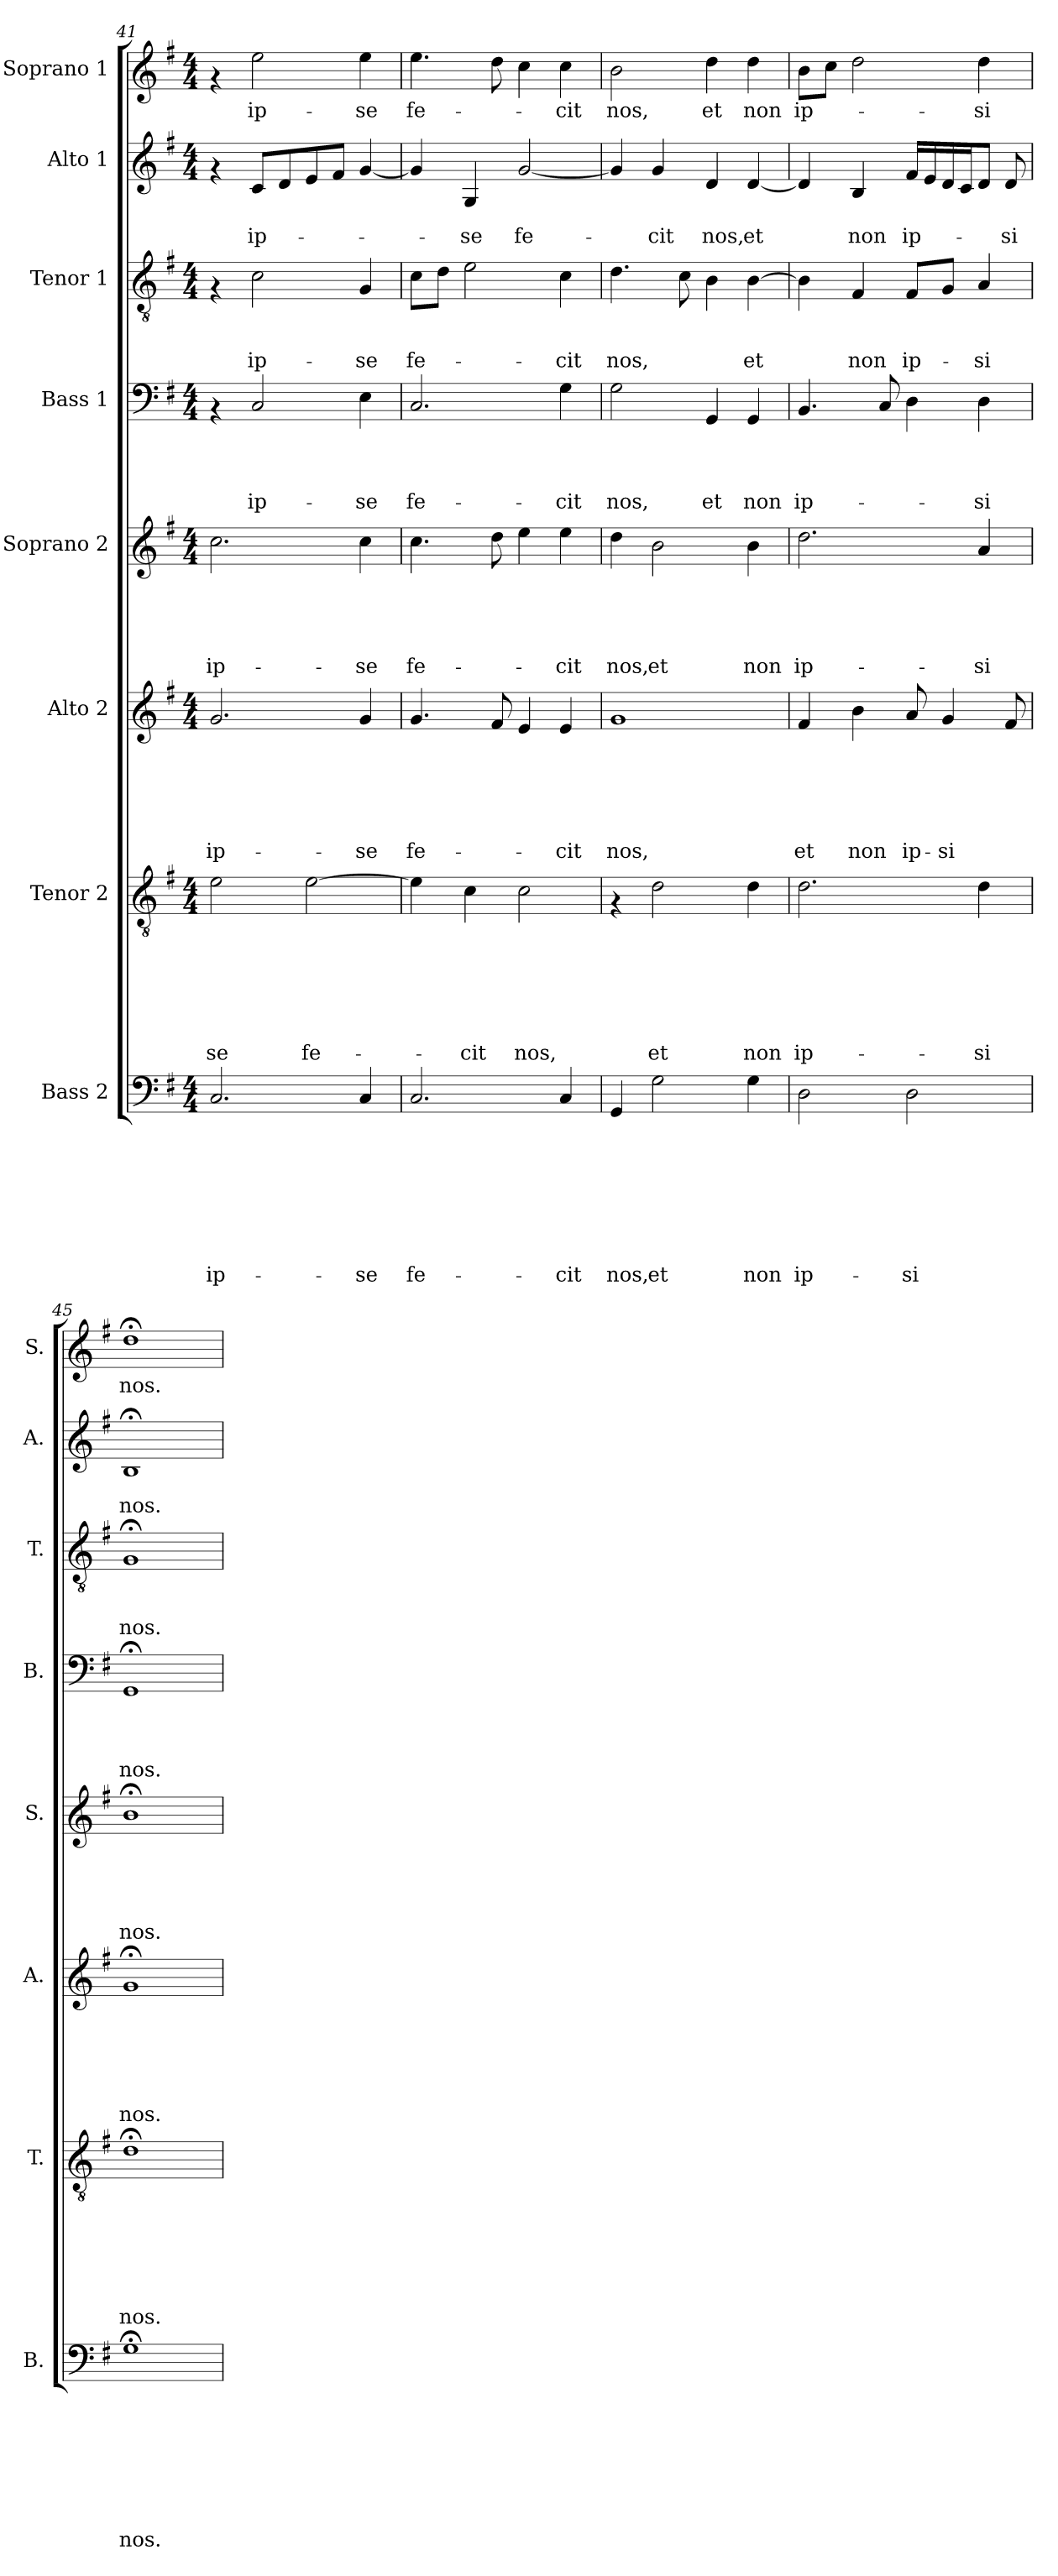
**kern	**text	**text	**text	**text	**text	**text	**text	**text	**kern	**text	**text	**text	**text	**text	**text	**text	**kern	**text	**text	**text	**text	**text	**text	**kern	**text	**text	**text	**text	**text	**kern	**text	**text	**text	**text	**kern	**text	**text	**text	**kern	**text	**text	**kern	**text
*part8	*part8	*part8	*part8	*part8	*part8	*part8	*part8	*part8	*part7	*part7	*part7	*part7	*part7	*part7	*part7	*part7	*part6	*part6	*part6	*part6	*part6	*part6	*part6	*part5	*part5	*part5	*part5	*part5	*part5	*part4	*part4	*part4	*part4	*part4	*part3	*part3	*part3	*part3	*part2	*part2	*part2	*part1	*part1
*staff8	*staff8	*staff8	*staff8	*staff8	*staff8	*staff8	*staff8	*staff8	*staff7	*staff7	*staff7	*staff7	*staff7	*staff7	*staff7	*staff7	*staff6	*staff6	*staff6	*staff6	*staff6	*staff6	*staff6	*staff5	*staff5	*staff5	*staff5	*staff5	*staff5	*staff4	*staff4	*staff4	*staff4	*staff4	*staff3	*staff3	*staff3	*staff3	*staff2	*staff2	*staff2	*staff1	*staff1
*I"Bass 2	*	*	*	*	*	*	*	*	*I"Tenor 2	*	*	*	*	*	*	*	*I"Alto 2	*	*	*	*	*	*	*I"Soprano 2	*	*	*	*	*	*I"Bass 1	*	*	*	*	*I"Tenor 1	*	*	*	*I"Alto 1	*	*	*I"Soprano 1	*
*I'B.	*	*	*	*	*	*	*	*	*I'T.	*	*	*	*	*	*	*	*I'A.	*	*	*	*	*	*	*I'S.	*	*	*	*	*	*I'B.	*	*	*	*	*I'T.	*	*	*	*I'A.	*	*	*I'S.	*
*clefF4	*	*	*	*	*	*	*	*	*clefGv2	*	*	*	*	*	*	*	*clefG2	*	*	*	*	*	*	*clefG2	*	*	*	*	*	*clefF4	*	*	*	*	*clefGv2	*	*	*	*clefG2	*	*	*clefG2	*
*k[f#]	*	*	*	*	*	*	*	*	*k[f#]	*	*	*	*	*	*	*	*k[f#]	*	*	*	*	*	*	*k[f#]	*	*	*	*	*	*k[f#]	*	*	*	*	*k[f#]	*	*	*	*k[f#]	*	*	*k[f#]	*
*G:	*	*	*	*	*	*	*	*	*G:	*	*	*	*	*	*	*	*G:	*	*	*	*	*	*	*G:	*	*	*	*	*	*G:	*	*	*	*	*G:	*	*	*	*G:	*	*	*G:	*
*M4/4	*	*	*	*	*	*	*	*	*M4/4	*	*	*	*	*	*	*	*M4/4	*	*	*	*	*	*	*M4/4	*	*	*	*	*	*M4/4	*	*	*	*	*M4/4	*	*	*	*M4/4	*	*	*M4/4	*
=41	=41	=41	=41	=41	=41	=41	=41	=41	=41	=41	=41	=41	=41	=41	=41	=41	=41	=41	=41	=41	=41	=41	=41	=41	=41	=41	=41	=41	=41	=41	=41	=41	=41	=41	=41	=41	=41	=41	=41	=41	=41	=41	=41
!	!	!	!	!	!	!	!	!LO:LY:b	!	!	!	!	!	!	!	!LO:LY:b	!	!	!	!	!	!	!LO:LY:b	!	!	!	!	!	!LO:LY:b	!	!	!	!	!	!	!	!	!	!	!	!	!	!
2.C/	.	.	.	.	.	.	.	ip-	2e\	.	.	.	.	.	.	-se	2.g/	.	.	.	.	.	ip-	2.cc\	.	.	.	.	ip-	4rAA	.	.	.	.	4rF	.	.	.	4rf	.	.	4rf	.
!	!	!	!	!	!	!	!	!	!	!	!	!	!	!	!	!	!	!	!	!	!	!	!	!	!	!	!	!	!	!	!	!	!	!LO:LY:b	!	!	!	!LO:LY:b	!	!	!LO:LY:b	!	!LO:LY:b
.	.	.	.	.	.	.	.	.	.	.	.	.	.	.	.	.	.	.	.	.	.	.	.	.	.	.	.	.	.	2C/	.	.	.	ip-	2c\	.	.	ip-	8c/L	.	ip-	2ee\	ip-
.	.	.	.	.	.	.	.	.	.	.	.	.	.	.	.	.	.	.	.	.	.	.	.	.	.	.	.	.	.	.	.	.	.	.	.	.	.	.	8d/	.	.	.	.
!	!	!	!	!	!	!	!	!	!	!	!	!	!	!	!	!LO:LY:b	!	!	!	!	!	!	!	!	!	!	!	!	!	!	!	!	!	!	!	!	!	!	!	!	!	!	!
.	.	.	.	.	.	.	.	.	[>2e\	.	.	.	.	.	.	fe-	.	.	.	.	.	.	.	.	.	.	.	.	.	.	.	.	.	.	.	.	.	.	8e/	.	.	.	.
.	.	.	.	.	.	.	.	.	.	.	.	.	.	.	.	.	.	.	.	.	.	.	.	.	.	.	.	.	.	.	.	.	.	.	.	.	.	.	8f#/J	.	.	.	.
!	!	!	!	!	!	!	!	!LO:LY:b	!	!	!	!	!	!	!	!	!	!	!	!	!	!	!LO:LY:b	!	!	!	!	!	!LO:LY:b	!	!	!	!	!LO:LY:b	!	!	!	!LO:LY:b	!	!	!	!	!LO:LY:b
4C/	.	.	.	.	.	.	.	-se	.	.	.	.	.	.	.	.	4g/	.	.	.	.	.	-se	4cc\	.	.	.	.	-se	4E\	.	.	.	-se	4G/	.	.	-se	[<4g/	.	.	4ee\	-se
=42	=42	=42	=42	=42	=42	=42	=42	=42	=42	=42	=42	=42	=42	=42	=42	=42	=42	=42	=42	=42	=42	=42	=42	=42	=42	=42	=42	=42	=42	=42	=42	=42	=42	=42	=42	=42	=42	=42	=42	=42	=42	=42	=42
!	!	!	!	!	!	!	!	!LO:LY:b	!	!	!	!	!	!	!	!	!	!	!	!	!	!	!LO:LY:b	!	!	!	!	!	!LO:LY:b	!	!	!	!	!LO:LY:b	!	!	!	!LO:LY:b	!	!	!	!	!LO:LY:b
2.C/	.	.	.	.	.	.	.	fe-	4e\]	.	.	.	.	.	.	.	4.g/	.	.	.	.	.	fe-	4.cc\	.	.	.	.	fe-	2.C/	.	.	.	fe-	8c\L	.	.	fe-	4g/]	.	.	4.ee\	fe-
.	.	.	.	.	.	.	.	.	.	.	.	.	.	.	.	.	.	.	.	.	.	.	.	.	.	.	.	.	.	.	.	.	.	.	8d\J	.	.	.	.	.	.	.	.
!	!	!	!	!	!	!	!	!	!	!	!	!	!	!	!	!LO:LY:b	!	!	!	!	!	!	!	!	!	!	!	!	!	!	!	!	!	!	!	!	!	!	!	!	!LO:LY:b	!	!
.	.	.	.	.	.	.	.	.	4c\	.	.	.	.	.	.	-cit	.	.	.	.	.	.	.	.	.	.	.	.	.	.	.	.	.	.	2e\	.	.	.	4G/	.	-se	.	.
.	.	.	.	.	.	.	.	.	.	.	.	.	.	.	.	.	8f#/	.	.	.	.	.	.	8dd\	.	.	.	.	.	.	.	.	.	.	.	.	.	.	.	.	.	8dd\	.
!	!	!	!	!	!	!	!	!	!	!	!	!	!	!	!	!LO:LY:b	!	!	!	!	!	!	!	!	!	!	!	!	!	!	!	!	!	!	!	!	!	!	!	!	!LO:LY:b	!	!
.	.	.	.	.	.	.	.	.	2c\	.	.	.	.	.	.	nos,	4e/	.	.	.	.	.	.	4ee\	.	.	.	.	.	.	.	.	.	.	.	.	.	.	[<2g/	.	fe-	4cc\	.
!	!	!	!	!	!	!	!	!LO:LY:b	!	!	!	!	!	!	!	!	!	!	!	!	!	!	!LO:LY:b	!	!	!	!	!	!LO:LY:b	!	!	!	!	!LO:LY:b	!	!	!	!LO:LY:b	!	!	!	!	!LO:LY:b
4C/	.	.	.	.	.	.	.	-cit	.	.	.	.	.	.	.	.	4e/	.	.	.	.	.	-cit	4ee\	.	.	.	.	-cit	4G\	.	.	.	-cit	4c\	.	.	-cit	.	.	.	4cc\	-cit
=43	=43	=43	=43	=43	=43	=43	=43	=43	=43	=43	=43	=43	=43	=43	=43	=43	=43	=43	=43	=43	=43	=43	=43	=43	=43	=43	=43	=43	=43	=43	=43	=43	=43	=43	=43	=43	=43	=43	=43	=43	=43	=43	=43
!	!	!	!	!	!	!	!	!LO:LY:b	!	!	!	!	!	!	!	!	!	!	!	!	!	!	!LO:LY:b	!	!	!	!	!	!LO:LY:b	!	!	!	!	!LO:LY:b	!	!	!	!LO:LY:b	!	!	!	!	!LO:LY:b
4GG/	.	.	.	.	.	.	.	nos,	4rF	.	.	.	.	.	.	.	1g	.	.	.	.	.	nos,	4dd\	.	.	.	.	nos,	2G\	.	.	.	nos,	4.d\	.	.	nos,	4g/]	.	.	2b\	nos,
!	!	!	!	!	!	!	!	!LO:LY:b	!	!	!	!	!	!	!	!LO:LY:b	!	!	!	!	!	!	!	!	!	!	!	!	!LO:LY:b	!	!	!	!	!	!	!	!	!	!	!	!LO:LY:b	!	!
2G\	.	.	.	.	.	.	.	et	2d\	.	.	.	.	.	.	et	.	.	.	.	.	.	.	2b\	.	.	.	.	et	.	.	.	.	.	.	.	.	.	4g/	.	-cit	.	.
.	.	.	.	.	.	.	.	.	.	.	.	.	.	.	.	.	.	.	.	.	.	.	.	.	.	.	.	.	.	.	.	.	.	.	8c\	.	.	.	.	.	.	.	.
!	!	!	!	!	!	!	!	!	!	!	!	!	!	!	!	!	!	!	!	!	!	!	!	!	!	!	!	!	!	!	!	!	!	!LO:LY:b	!	!	!	!	!	!	!LO:LY:b	!	!LO:LY:b
.	.	.	.	.	.	.	.	.	.	.	.	.	.	.	.	.	.	.	.	.	.	.	.	.	.	.	.	.	.	4GG/	.	.	.	et	4B\	.	.	.	4d/	.	nos,	4dd\	et
!	!	!	!	!	!	!	!	!LO:LY:b	!	!	!	!	!	!	!	!LO:LY:b	!	!	!	!	!	!	!	!	!	!	!	!	!LO:LY:b	!	!	!	!	!LO:LY:b	!	!	!	!LO:LY:b	!	!	!LO:LY:b	!	!LO:LY:b
4G\	.	.	.	.	.	.	.	non	4d\	.	.	.	.	.	.	non	.	.	.	.	.	.	.	4b\	.	.	.	.	non	4GG/	.	.	.	non	[>4B\	.	.	et	[<4d/	.	et	4dd\	non
=44	=44	=44	=44	=44	=44	=44	=44	=44	=44	=44	=44	=44	=44	=44	=44	=44	=44	=44	=44	=44	=44	=44	=44	=44	=44	=44	=44	=44	=44	=44	=44	=44	=44	=44	=44	=44	=44	=44	=44	=44	=44	=44	=44
!	!	!	!	!	!	!	!	!LO:LY:b	!	!	!	!	!	!	!	!LO:LY:b	!	!	!	!	!	!	!LO:LY:b	!	!	!	!	!	!LO:LY:b	!	!	!	!	!LO:LY:b	!	!	!	!	!	!	!	!	!LO:LY:b
2D\	.	.	.	.	.	.	.	ip-	2.d\	.	.	.	.	.	.	ip-	4f#/	.	.	.	.	.	et	2.dd\	.	.	.	.	ip-	4.BB/	.	.	.	ip-	4B\]	.	.	.	4d/]	.	.	8b\L	ip-
.	.	.	.	.	.	.	.	.	.	.	.	.	.	.	.	.	.	.	.	.	.	.	.	.	.	.	.	.	.	.	.	.	.	.	.	.	.	.	.	.	.	8cc\J	.
!	!	!	!	!	!	!	!	!	!	!	!	!	!	!	!	!	!	!	!	!	!	!	!LO:LY:b	!	!	!	!	!	!	!	!	!	!	!	!	!	!	!LO:LY:b	!	!	!LO:LY:b	!	!
.	.	.	.	.	.	.	.	.	.	.	.	.	.	.	.	.	4b\	.	.	.	.	.	non	.	.	.	.	.	.	.	.	.	.	.	4F#/	.	.	non	4B/	.	non	2dd\	.
.	.	.	.	.	.	.	.	.	.	.	.	.	.	.	.	.	.	.	.	.	.	.	.	.	.	.	.	.	.	8C/	.	.	.	.	.	.	.	.	.	.	.	.	.
!	!	!	!	!	!	!	!	!LO:LY:b	!	!	!	!	!	!	!	!	!	!	!	!	!	!	!LO:LY:b	!	!	!	!	!	!	!	!	!	!	!	!	!	!	!LO:LY:b	!	!	!LO:LY:b	!	!
2D\	.	.	.	.	.	.	.	-si	.	.	.	.	.	.	.	.	8a/	.	.	.	.	.	ip-	.	.	.	.	.	.	4D\	.	.	.	.	8F#/L	.	.	ip-	16f#/LL	.	ip-	.	.
.	.	.	.	.	.	.	.	.	.	.	.	.	.	.	.	.	.	.	.	.	.	.	.	.	.	.	.	.	.	.	.	.	.	.	.	.	.	.	16e/	.	.	.	.
!	!	!	!	!	!	!	!	!	!	!	!	!	!	!	!	!	!	!	!	!	!	!	!LO:LY:b	!	!	!	!	!	!	!	!	!	!	!	!	!	!	!	!	!	!	!	!
.	.	.	.	.	.	.	.	.	.	.	.	.	.	.	.	.	4g/	.	.	.	.	.	-si	.	.	.	.	.	.	.	.	.	.	.	8G/J	.	.	.	16d/	.	.	.	.
.	.	.	.	.	.	.	.	.	.	.	.	.	.	.	.	.	.	.	.	.	.	.	.	.	.	.	.	.	.	.	.	.	.	.	.	.	.	.	16c/J	.	.	.	.
!	!	!	!	!	!	!	!	!	!	!	!	!	!	!	!	!LO:LY:b	!	!	!	!	!	!	!	!	!	!	!	!	!LO:LY:b	!	!	!	!	!LO:LY:b	!	!	!	!LO:LY:b	!	!	!	!	!LO:LY:b
.	.	.	.	.	.	.	.	.	4d\	.	.	.	.	.	.	-si	.	.	.	.	.	.	.	4a/	.	.	.	.	-si	4D\	.	.	.	-si	4A/	.	.	-si	8d/J	.	.	4dd\	-si
!	!	!	!	!	!	!	!	!	!	!	!	!	!	!	!	!	!	!	!	!	!	!	!	!	!	!	!	!	!	!	!	!	!	!	!	!	!	!	!	!	!LO:LY:b	!	!
.	.	.	.	.	.	.	.	.	.	.	.	.	.	.	.	.	8f#/	.	.	.	.	.	.	.	.	.	.	.	.	.	.	.	.	.	.	.	.	.	8d/	.	-si	.	.
=45	=45	=45	=45	=45	=45	=45	=45	=45	=45	=45	=45	=45	=45	=45	=45	=45	=45	=45	=45	=45	=45	=45	=45	=45	=45	=45	=45	=45	=45	=45	=45	=45	=45	=45	=45	=45	=45	=45	=45	=45	=45	=45	=45
!	!	!	!	!	!	!	!	!LO:LY:b	!	!	!	!	!	!	!	!LO:LY:b	!	!	!	!	!	!	!LO:LY:b	!	!	!	!	!	!LO:LY:b	!	!	!	!	!LO:LY:b	!	!	!	!LO:LY:b	!	!	!LO:LY:b	!	!LO:LY:b
1G;	.	.	.	.	.	.	.	nos.	1d;	.	.	.	.	.	.	nos.	1g;	.	.	.	.	.	nos.	1b;	.	.	.	.	nos.	1GG;	.	.	.	nos.	1G;	.	.	nos.	1B;	.	nos.	1dd;	nos.
=	=	=	=	=	=	=	=	=	=	=	=	=	=	=	=	=	=	=	=	=	=	=	=	=	=	=	=	=	=	=	=	=	=	=	=	=	=	=	=	=	=	=	=
*-	*-	*-	*-	*-	*-	*-	*-	*-	*-	*-	*-	*-	*-	*-	*-	*-	*-	*-	*-	*-	*-	*-	*-	*-	*-	*-	*-	*-	*-	*-	*-	*-	*-	*-	*-	*-	*-	*-	*-	*-	*-	*-	*-
